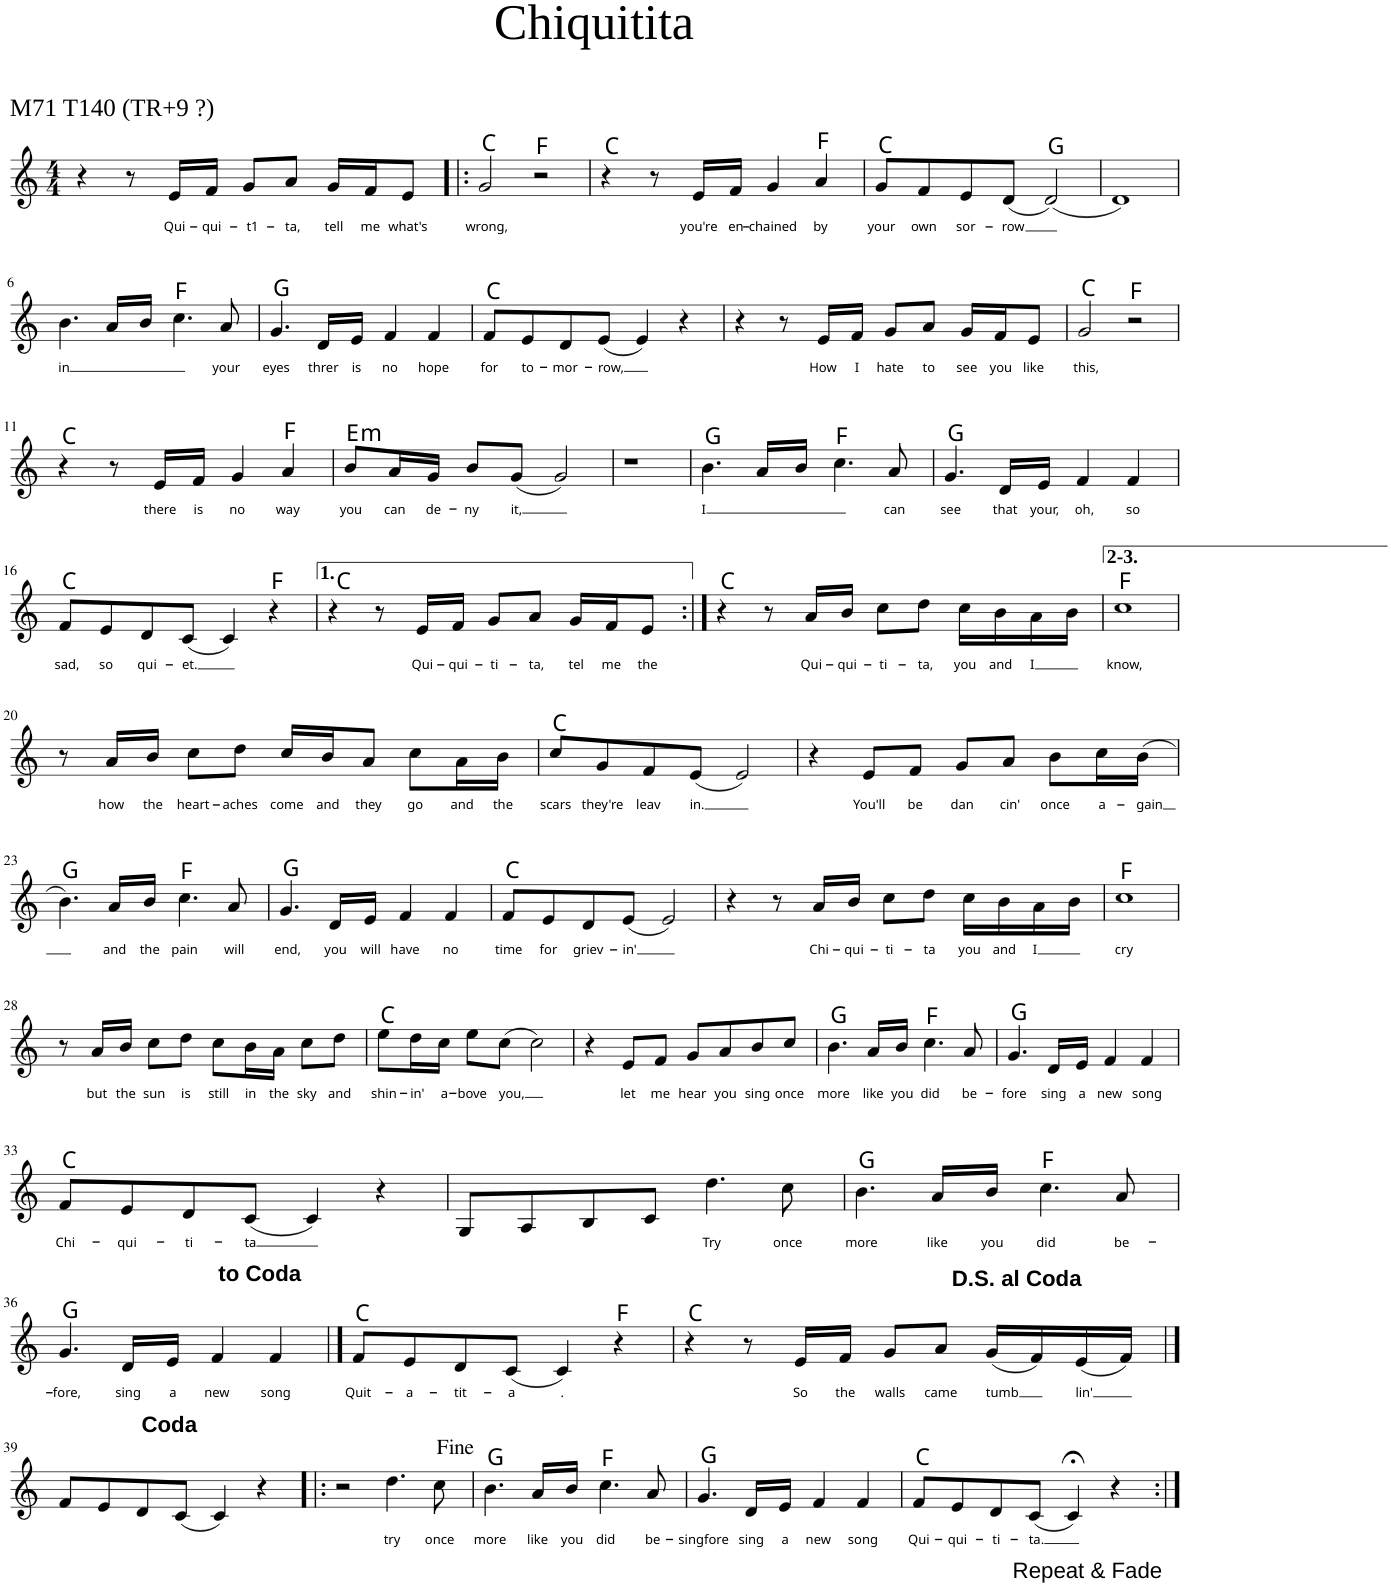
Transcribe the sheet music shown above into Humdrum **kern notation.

**kern	**text	**harte
*part1	*part1	*part1
*staff1	*staff1	*
*I"Soprano	*	*
*clefG2	*	*
*k[]	*	*
*M4/4	*	*
=1	=1	=1
4r	.	.
8r	.	.
!	!LO:LY:b	!
16e/LL	Qui-	.
!	!LO:LY:b	!
16f/JJ	-qui-	.
!	!LO:LY:b	!
8g/L	-t1-	.
!	!LO:LY:b	!
8a/J	-ta,	.
!	!LO:LY:b	!
16g/LL	tell	.
!	!LO:LY:b	!
16f/J	me	.
!	!LO:LY:b	!
8e/J	what's	.
=2!|:	=2!|:	=2!|:
!	!LO:LY:b	!
2g/	wrong,	C:maj
2r	.	F:maj
=3	=3	=3
4r	.	C:maj
8r	.	.
!	!LO:LY:b	!
16e/LL	you're	.
!	!LO:LY:b	!
16f/JJ	en-	.
!	!LO:LY:b	!
4g/	-chained	.
!	!LO:LY:b	!
4a/	by	F:maj
=4	=4	=4
!	!LO:LY:b	!
8g/L	your	C:maj
!	!LO:LY:b	!
8f/	own	.
!	!LO:LY:b	!
8e/	sor-	.
!	!LO:LY:b	!
(8d/J	-row	.
(2d/)	.	G:maj
=5	=5	=5
1d)	.	.
!!LO:LB:g=z
=6	=6	=6
!	!LO:LY:b	!
4.b\	in	.
16a/LL	.	.
16b/JJ	.	.
4.cc\	.	F:maj
!	!LO:LY:b	!
8a/	your	.
=7	=7	=7
!	!LO:LY:b	!
4.g/	eyes	G:maj
!	!LO:LY:b	!
16d/LL	threr	.
!	!LO:LY:b	!
16e/JJ	is	.
!	!LO:LY:b	!
4f/	no	.
!	!LO:LY:b	!
4f/	hope	.
=8	=8	=8
!	!LO:LY:b	!
8f/L	for	C:maj
!	!LO:LY:b	!
8e/	to-	.
!	!LO:LY:b	!
8d/	-mor-	.
!	!LO:LY:b	!
(8e/J	-row,	.
4e/)	.	.
4r	.	.
=9	=9	=9
4r	.	.
8r	.	.
!	!LO:LY:b	!
16e/LL	How	.
!	!LO:LY:b	!
16f/JJ	I	.
!	!LO:LY:b	!
8g/L	hate	.
!	!LO:LY:b	!
8a/J	to	.
!	!LO:LY:b	!
16g/LL	see	.
!	!LO:LY:b	!
16f/J	you	.
!	!LO:LY:b	!
8e/J	like	.
=10	=10	=10
!	!LO:LY:b	!
2g/	this,	C:maj
2r	.	F:maj
!!LO:LB:g=z
=11	=11	=11
4r	.	C:maj
8r	.	.
!	!LO:LY:b	!
16e/LL	there	.
!	!LO:LY:b	!
16f/JJ	is	.
!	!LO:LY:b	!
4g/	no	.
!	!LO:LY:b	!
4a/	way	F:maj
=12	=12	=12
!	!LO:LY:b	!LO:H:kt=m
8b/L	you	E:min
!	!LO:LY:b	!
16a/L	can	.
!	!LO:LY:b	!
16g/JJ	de-	.
!	!LO:LY:b	!
8b/L	-ny	.
!	!LO:LY:b	!
(8g/J	it,	.
2g/)	.	.
=13	=13	=13
1r	.	.
=14	=14	=14
!	!LO:LY:b	!
4.b\	I	G:maj
16a/LL	.	.
16b/JJ	.	.
4.cc\	.	F:maj
!	!LO:LY:b	!
8a/	can	.
=15	=15	=15
!	!LO:LY:b	!
4.g/	see	G:maj
!	!LO:LY:b	!
16d/LL	that	.
!	!LO:LY:b	!
16e/JJ	your,	.
!	!LO:LY:b	!
4f/	oh,	.
!	!LO:LY:b	!
4f/	so	.
!!LO:LB:g=z
=16	=16	=16
!	!LO:LY:b	!
8f/L	sad,	C:maj
!	!LO:LY:b	!
8e/	so	.
!	!LO:LY:b	!
8d/	qui-	.
!	!LO:LY:b	!
(8c/J	-et.	.
4c/)	.	.
4r	.	F:maj
=17	=17	=17
4r	.	C:maj
8r	.	.
!	!LO:LY:b	!
16e/LL	Qui-	.
!	!LO:LY:b	!
16f/JJ	-qui-	.
!	!LO:LY:b	!
8g/L	-ti-	.
!	!LO:LY:b	!
8a/J	-ta,	.
!	!LO:LY:b	!
16g/LL	tel	.
!	!LO:LY:b	!
16f/J	me	.
!	!LO:LY:b	!
8e/J	the	.
=18:|!	=18:|!	=18:|!
4r	.	C:maj
8r	.	.
!	!LO:LY:b	!
16a/LL	Qui-	.
!	!LO:LY:b	!
16b/JJ	-qui-	.
!	!LO:LY:b	!
8cc\L	-ti-	.
!	!LO:LY:b	!
8dd\J	-ta,	.
!	!LO:LY:b	!
16cc\LL	you	.
!	!LO:LY:b	!
16b\	and	.
!	!LO:LY:b	!
16a\	I	.
16b\JJ	.	.
=19	=19	=19
!	!LO:LY:b	!
1cc	know,	F:maj
!!LO:LB:g=z
=20	=20	=20
8r	.	.
!	!LO:LY:b	!
16a/LL	how	.
!	!LO:LY:b	!
16b/JJ	the	.
!	!LO:LY:b	!
8cc\L	heart-	.
!	!LO:LY:b	!
8dd\J	-aches	.
!	!LO:LY:b	!
16cc/LL	come	.
!	!LO:LY:b	!
16b/J	and	.
!	!LO:LY:b	!
8a/J	they	.
!	!LO:LY:b	!
8cc\L	go	.
!	!LO:LY:b	!
16a\L	and	.
!	!LO:LY:b	!
16b\JJ	the	.
=21	=21	=21
!	!LO:LY:b	!
8cc/L	scars	C:maj
!	!LO:LY:b	!
8g/	they're	.
!	!LO:LY:b	!
8f/	leav	.
!	!LO:LY:b	!
(8e/J	in.	.
2e/)	.	.
=22	=22	=22
4r	.	.
!	!LO:LY:b	!
8e/L	You'll	.
!	!LO:LY:b	!
8f/J	be	.
!	!LO:LY:b	!
8g/L	dan	.
!	!LO:LY:b	!
8a/J	cin'	.
!	!LO:LY:b	!
8b\L	once	.
!	!LO:LY:b	!
16cc\L	a-	.
!	!LO:LY:b	!
(16b\JJ	-gain	.
!!LO:LB:g=z
=23	=23	=23
4.b\)	.	G:maj
!	!LO:LY:b	!
16a/LL	and	.
!	!LO:LY:b	!
16b/JJ	the	.
!	!LO:LY:b	!
4.cc\	pain	F:maj
!	!LO:LY:b	!
8a/	will	.
=24	=24	=24
!	!LO:LY:b	!
4.g/	end,	G:maj
!	!LO:LY:b	!
16d/LL	you	.
!	!LO:LY:b	!
16e/JJ	will	.
!	!LO:LY:b	!
4f/	have	.
!	!LO:LY:b	!
4f/	no	.
=25	=25	=25
!	!LO:LY:b	!
8f/L	time	C:maj
!	!LO:LY:b	!
8e/	for	.
!	!LO:LY:b	!
8d/	griev-	.
!	!LO:LY:b	!
(8e/J	-in'	.
2e/)	.	.
=26	=26	=26
4r	.	.
8r	.	.
!	!LO:LY:b	!
16a/LL	Chi-	.
!	!LO:LY:b	!
16b/JJ	-qui-	.
!	!LO:LY:b	!
8cc\L	-ti-	.
!	!LO:LY:b	!
8dd\J	-ta	.
!	!LO:LY:b	!
16cc\LL	you	.
!	!LO:LY:b	!
16b\	and	.
!	!LO:LY:b	!
16a\	I	.
16b\JJ	.	.
=27	=27	=27
!	!LO:LY:b	!
1cc	cry	F:maj
!!LO:LB:g=z
=28	=28	=28
8r	.	.
!	!LO:LY:b	!
16a/LL	but	.
!	!LO:LY:b	!
16b/JJ	the	.
!	!LO:LY:b	!
8cc\L	sun	.
!	!LO:LY:b	!
8dd\J	is	.
!	!LO:LY:b	!
8cc\L	still	.
!	!LO:LY:b	!
16b\L	in	.
!	!LO:LY:b	!
16a\JJ	the	.
!	!LO:LY:b	!
8cc\L	sky	.
!	!LO:LY:b	!
8dd\J	and	.
=29	=29	=29
!	!LO:LY:b	!
8ee\L	shin-	C:maj
!	!LO:LY:b	!
16dd\L	-in'	.
!	!LO:LY:b	!
16cc\JJ	a-	.
!	!LO:LY:b	!
8ee\L	-bove	.
!	!LO:LY:b	!
(8cc\J	you,	.
2cc\)	.	.
=30	=30	=30
4r	.	.
!	!LO:LY:b	!
8e/L	let	.
!	!LO:LY:b	!
8f/J	me	.
!	!LO:LY:b	!
8g/L	hear	.
!	!LO:LY:b	!
8a/	you	.
!	!LO:LY:b	!
8b/	sing	.
!	!LO:LY:b	!
8cc/J	once	.
=31	=31	=31
!	!LO:LY:b	!
4.b\	more	G:maj
!	!LO:LY:b	!
16a/LL	like	.
!	!LO:LY:b	!
16b/JJ	you	.
!	!LO:LY:b	!
4.cc\	did	F:maj
!	!LO:LY:b	!
8a/	be-	.
=32	=32	=32
!	!LO:LY:b	!
4.g/	-fore	G:maj
!	!LO:LY:b	!
16d/LL	sing	.
!	!LO:LY:b	!
16e/JJ	a	.
!	!LO:LY:b	!
4f/	new	.
!	!LO:LY:b	!
4f/	song	.
!!LO:LB:g=z
=33	=33	=33
!	!LO:LY:b	!
8f/L	Chi-	C:maj
!	!LO:LY:b	!
8e/	-qui-	.
!	!LO:LY:b	!
8d/	-ti-	.
!	!LO:LY:b	!
(8c/J	-ta	.
4c/)	.	.
4r	.	.
=34	=34	=34
8G/L	.	.
8A/	.	.
8B/	.	.
8c/J	.	.
!	!LO:LY:b	!
4.dd\	Try	.
!	!LO:LY:b	!
8cc\	once	.
=35	=35	=35
!	!LO:LY:b	!
4.b\	more	G:maj
!	!LO:LY:b	!
16a/LL	like	.
!	!LO:LY:b	!
16b/JJ	you	.
!	!LO:LY:b	!
4.cc\	did	F:maj
!	!LO:LY:b	!
8a/	be-	.
!!LO:LB:g=z
=36	=36	=36
!	!LO:LY:b	!
4.g/	-fore,	G:maj
!	!LO:LY:b	!
16d/LL	sing	.
!	!LO:LY:b	!
16e/JJ	a	.
!	!LO:LY:b	!
4f/	new	.
!	!LO:LY:b	!
4f/	song	.
==37	==37	==37
!	!LO:LY:b	!
8f/L	Quit-	C:maj
!	!LO:LY:b	!
8e/	-a-	.
!	!LO:LY:b	!
8d/	-tit-	.
!	!LO:LY:b	!
(8c/J	-a	.
!	!LO:LY:b	!
4c/)	.	.
4r	.	F:maj
=38	=38	=38
4r	.	C:maj
8r	.	.
!	!LO:LY:b	!
16e/LL	So	.
!	!LO:LY:b	!
16f/JJ	the	.
!	!LO:LY:b	!
8g/L	walls	.
!	!LO:LY:b	!
8a/J	came	.
!	!LO:LY:b	!
(16g/LL	-tumb	.
16f/)	.	.
!	!LO:LY:b	!
(16e/	lin'	.
16f/JJ)	.	.
!!LO:LB:g=z
==39	==39	==39
8f/L	.	.
8e/	.	.
8d/	.	.
(8c/J	.	.
4c/)	.	.
4r	.	.
=40!|:	=40!|:	=40!|:
2r	.	.
!	!LO:LY:b	!
4.dd\	try	.
!	!LO:LY:b	!
8cc\	once	.
=41	=41	=41
!	!LO:LY:b	!
4.b\	more	G:maj
!	!LO:LY:b	!
16a/LL	like	.
!	!LO:LY:b	!
16b/JJ	you	.
!	!LO:LY:b	!
4.cc\	did	F:maj
!	!LO:LY:b	!
8a/	be-	.
=42	=42	=42
!	!LO:LY:b	!
4.g/	-singfore	G:maj
!	!LO:LY:b	!
16d/LL	sing	.
!	!LO:LY:b	!
16e/JJ	a	.
!	!LO:LY:b	!
4f/	new	.
!	!LO:LY:b	!
4f/	song	.
=43	=43	=43
!	!LO:LY:b	!
8f/L	Qui-	C:maj
!	!LO:LY:b	!
8e/	-qui-	.
!	!LO:LY:b	!
8d/	-ti-	.
!	!LO:LY:b	!
(8c/J	-ta.	.
!LO:TX:b:t=Repeat & Fade	!	!
4c;</)	.	.
4r	.	.
=:|!	=:|!	=:|!
*-	*-	*-
